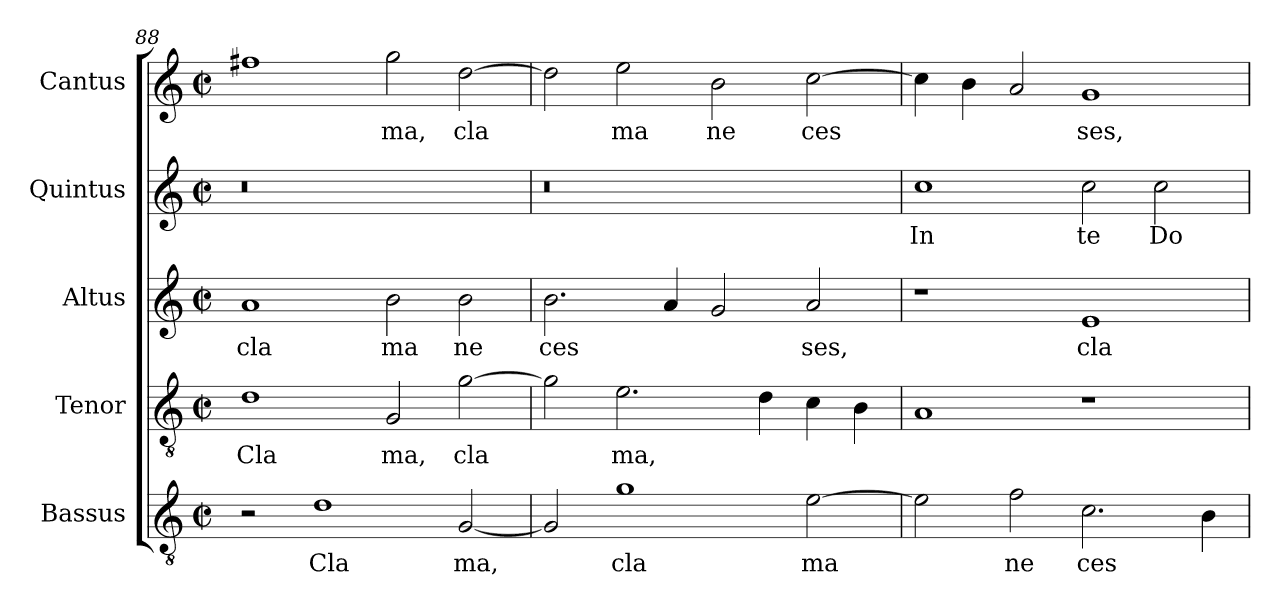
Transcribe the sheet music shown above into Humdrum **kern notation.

**kern	**text	**kern	**text	**kern	**text	**kern	**text	**kern	**text
*part5	*part5	*part4	*part4	*part3	*part3	*part2	*part2	*part1	*part1
*staff5	*staff5	*staff4	*staff4	*staff3	*staff3	*staff2	*staff2	*staff1	*staff1
*I"Bassus	*	*I"Tenor	*	*I"Altus	*	*I"Quintus	*	*I"Cantus	*
*clefGv2	*	*clefGv2	*	*clefG2	*	*clefG2	*	*clefG2	*
*	*	*	*	*k[]	*	*	*	*	*
*	*	*	*	*C:	*	*	*	*	*
*M2/2	*	*M2/2	*	*M2/2	*	*M2/2	*	*M2/2	*
*met(c|)	*	*met(c|)	*	*met(c|)	*	*met(c|)	*	*met(c|)	*
=88	=88	=88	=88	=88	=88	=88	=88	=88	=88
!	!	!	!LO:LY:b:cj	!	!LO:LY:b:cj	!	!	!	!
2r	.	1d	Cla	1a	cla	0r	.	1ff#X	.
!	!LO:LY:b:cj	!	!	!	!	!	!	!	!
1d	Cla	.	.	.	.	.	.	.	.
!	!	!	!LO:LY:b:cj	!	!LO:LY:b:cj	!	!	!	!LO:LY:b:cj
.	.	2G/	ma,	2b\	ma	.	.	2gg\	ma,
!	!LO:LY:b	!	!LO:LY:b	!	!LO:LY:b:cj	!	!	!	!LO:LY:b
[<2G/	ma,	[>2g\	cla	2b\	ne	.	.	[>2dd\	cla
=89	=89	=89	=89	=89	=89	=89	=89	=89	=89
!	!	!	!	!	!LO:LY:b	!	!	!	!
2G/]	.	2g\]	.	2.b\	ces	0r	.	2dd\]	.
!	!LO:LY:b:cj	!	!LO:LY:b	!	!	!	!	!	!LO:LY:b:cj
1g	cla	2.e\	ma,	.	.	.	.	2ee\	ma
.	.	.	.	4a/	.	.	.	.	.
!	!	!	!	!	!	!	!	!	!LO:LY:b:cj
.	.	.	.	2g/	.	.	.	2b\	ne
.	.	4d\	.	.	.	.	.	.	.
!	!LO:LY:b	!	!	!	!LO:LY:b:cj	!	!	!	!LO:LY:b
[>2e\	ma	4c\	.	2a/	ses,	.	.	[>2cc\	ces
.	.	4B\	.	.	.	.	.	.	.
=90	=90	=90	=90	=90	=90	=90	=90	=90	=90
!	!	!	!	!	!	!	!LO:LY:b:cj	!	!
2e\]	.	1A	.	1r	.	1cc	In	4cc\]	.
.	.	.	.	.	.	.	.	4b\	.
!	!LO:LY:b:cj	!	!	!	!	!	!	!	!
2f\	ne	.	.	.	.	.	.	2a/	.
!	!LO:LY:b	!	!	!	!LO:LY:b:cj	!	!LO:LY:b:cj	!	!LO:LY:b:cj
2.c\	ces	1r	.	1e	cla	2cc\	te	1g	ses,
!	!	!	!	!	!	!	!LO:LY:b	!	!
.	.	.	.	.	.	2cc\	Do	.	.
4B\	.	.	.	.	.	.	.	.	.
=	=	=	=	=	=	=	=	=	=
*-	*-	*-	*-	*-	*-	*-	*-	*-	*-
